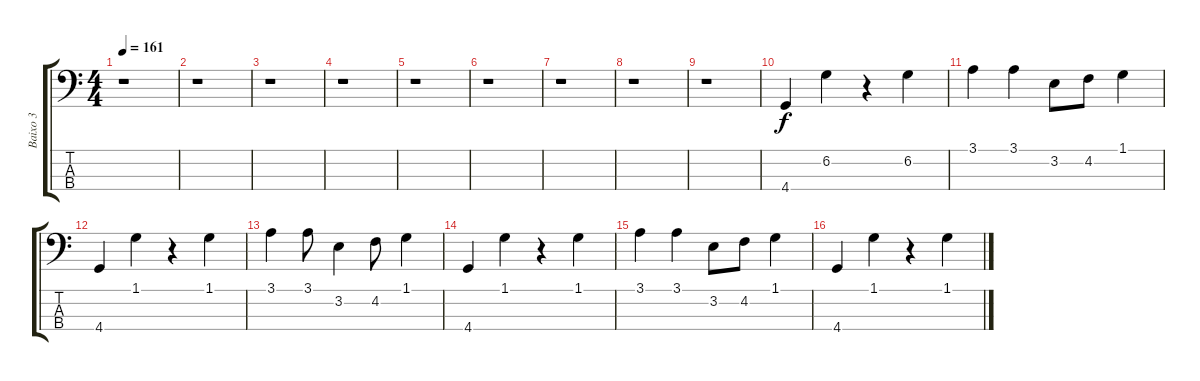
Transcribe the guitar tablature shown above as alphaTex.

\track ("Baixo 3" "Baixo 3") {instrument electricbassfinger}
\staff {score tabs}
\tuning (Gb2 Db2 Ab1 Eb1) {hide}
\ts (4 4)
\tempo 161
\clef f4
\ks c
r.1{dy f} |
r.1 |
r.1 |
r.1 |
r.1 |
r.1 |
r.1 |
r.1 |
r.1 |
4.4.4 6.2.4 r.4 6.2.4 |
3.1.4 3.1.4 3.2.8 4.2.8 1.1.4 |
4.4.4 1.1.4 r.4 1.1.4 |
3.1.4 3.1.8 3.2.4 4.2.8 1.1.4 |
4.4.4 1.1.4 r.4 1.1.4 |
3.1.4 3.1.4 3.2.8 4.2.8 1.1.4 |
4.4.4 1.1.4 r.4 1.1.4
